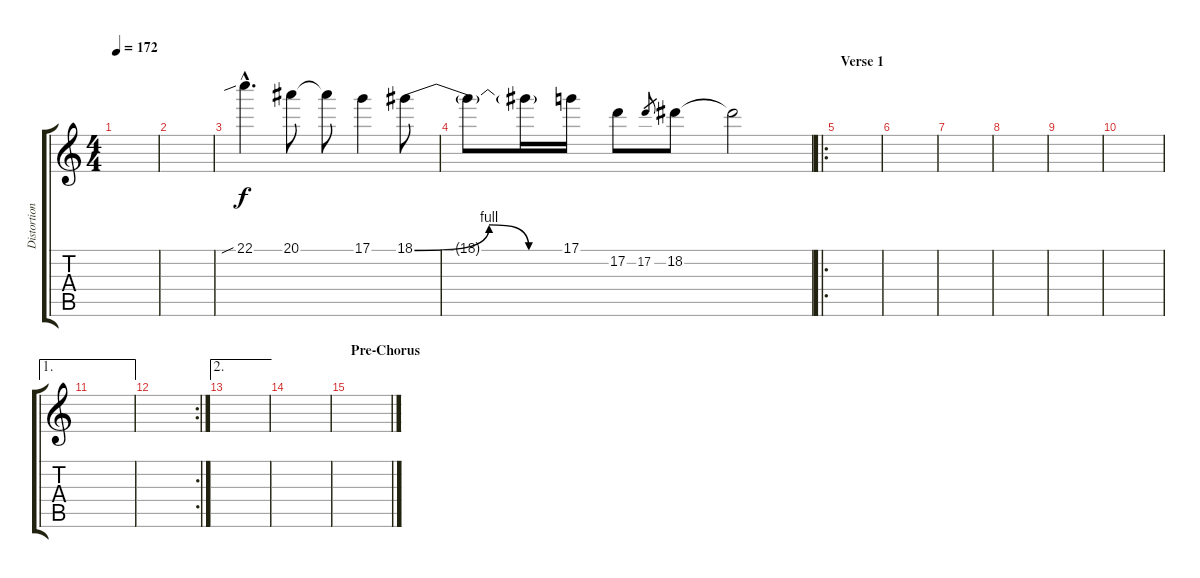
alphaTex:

\track ("Distortion/Clean Guitar" "Distortion") {instrument distortionguitar}
\staff {score tabs}
\tuning (D4 A3 F3 C3 G2 C2) {hide}
\ts (4 4)
\tempo 172
\clef g2
\ks c
|
|
22.1{sib hac}.4{d} 20.1.8 20.1{t}.8 17.1.4 18.1{be (custom 0 0 30 4 46 0 60 0)}.8 |
18.1{t}.8 18.1{t}.16 17.1.16 17.2.8 17.2.8{gr} 18.2.8 18.2{t}.2 |
\ro
\section ("" "Verse 1")
|
|
|
|
|
|
\ae 1
|
\rc 2
|
\ae 2
|
|
\section ("" "Pre-Chorus")
